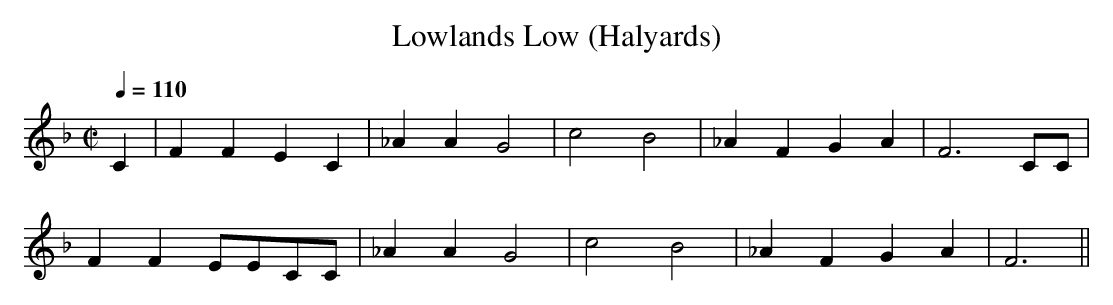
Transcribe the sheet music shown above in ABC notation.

X:1
T:Lowlands Low (Halyards)
M:C|
L:1/8
Q:1/4=110
K:F
C2|\
F2F2 E2C2|_A2A2 G4|c4 B4|_A2F2 G2A2|F6 CC|
F2F2 EECC|_A2A2 G4|c4 B4|_A2F2 G2A2|F6 ||
